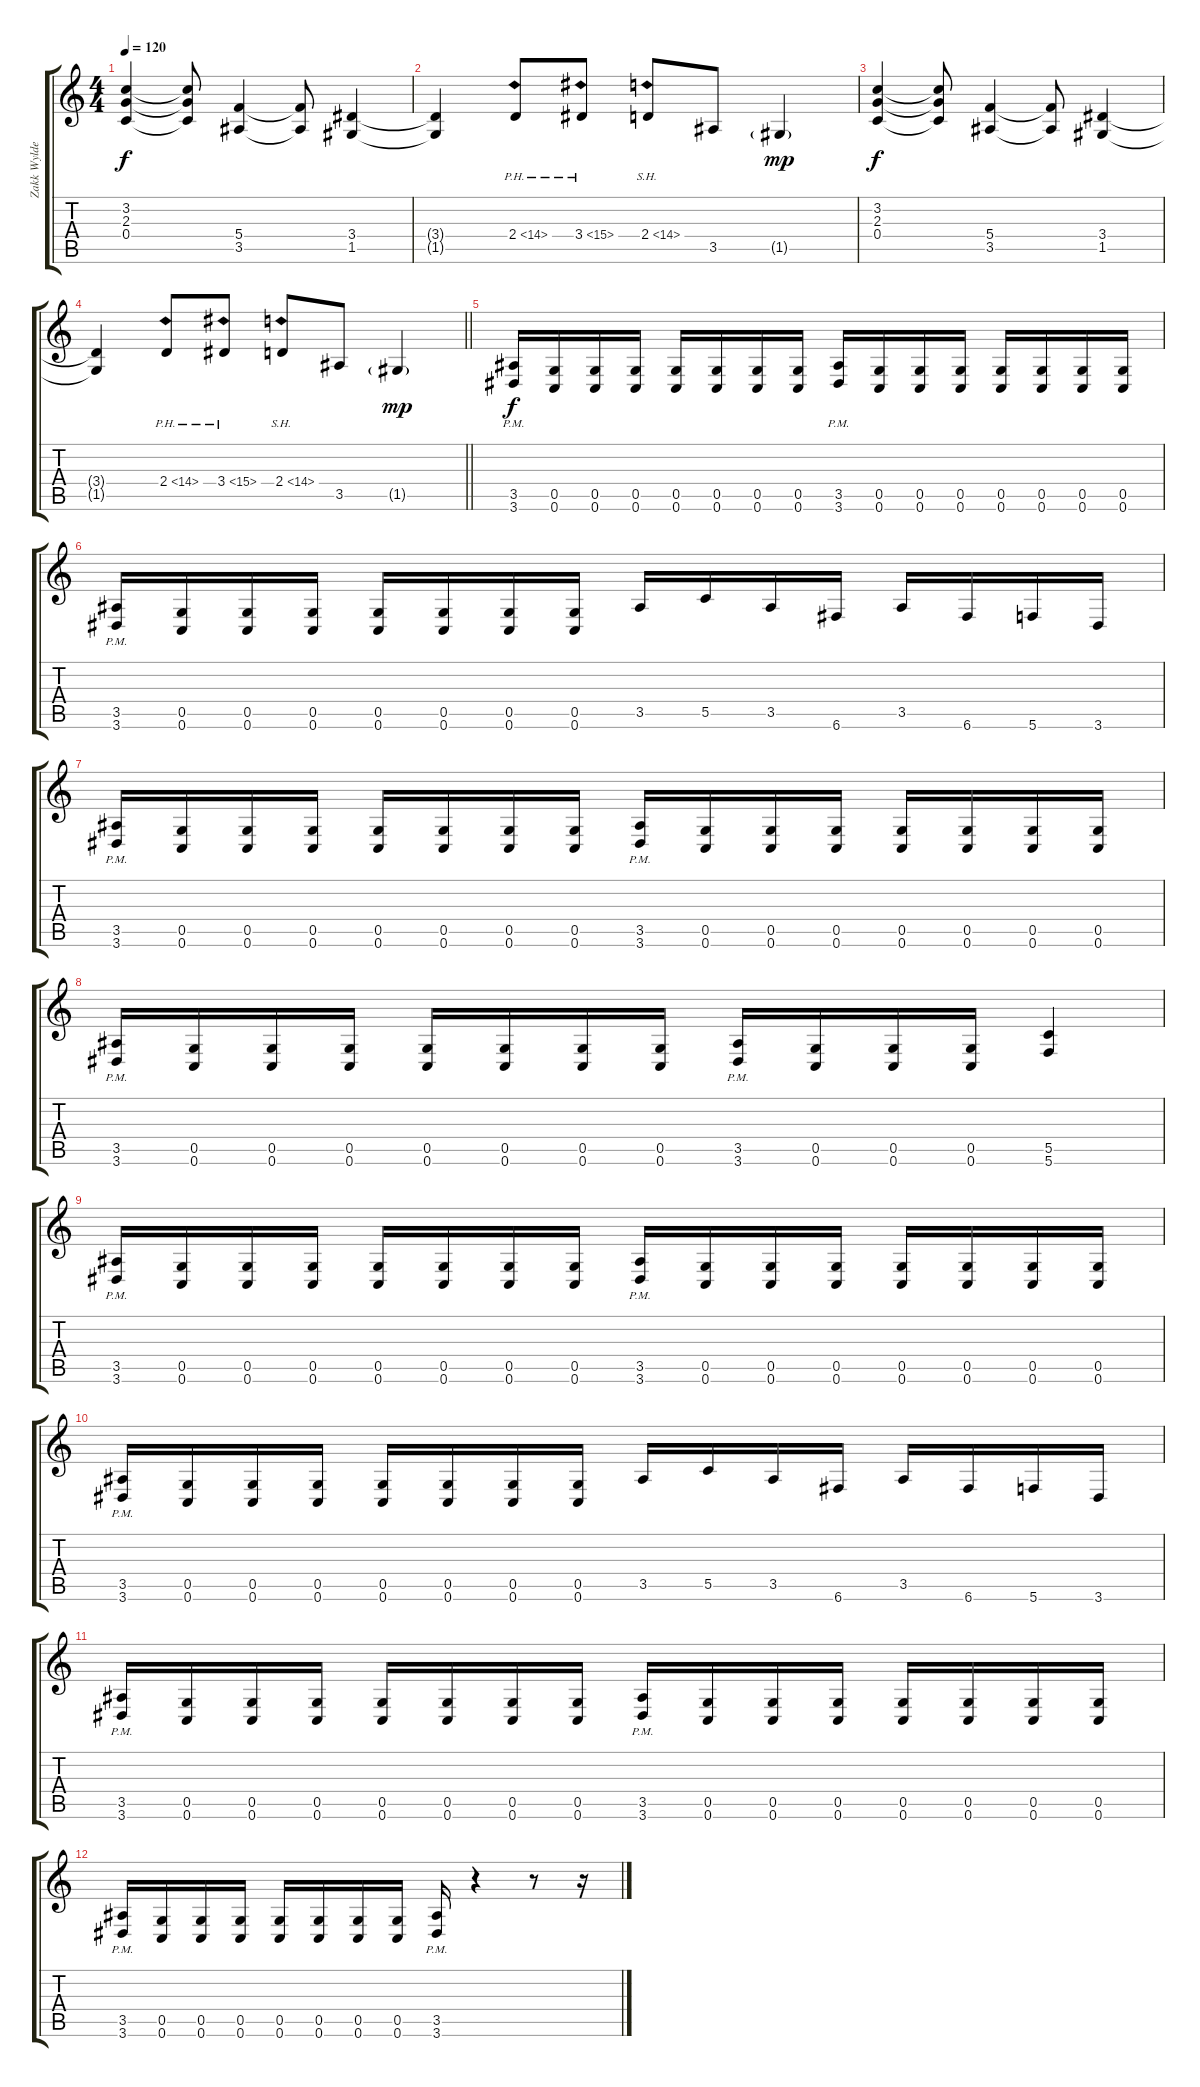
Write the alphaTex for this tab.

\track ("Zakk Wylde" "Zakk Wylde") {instrument distortionguitar}
\staff {score tabs}
\tuning (D4 A3 F3 C3 G2 C2) {hide}
\ts (4 4)
\tempo 120
\clef g2
\ks c
(3.2 2.3 0.4).4{dy f} (3.2{t} 2.3{t} 0.4{t}).8 (5.4 3.5).4 (5.4{t} 3.5{t}).8 (3.4 1.5).4 |
(3.4{t} 1.5{t}).4 2.4{ph 12}.8 3.4{ph 12}.8 2.4{sh 12}.8 3.5.8 1.5{g}.4{dy mp} |
(3.2 2.3 0.4).4{dy f} (3.2{t} 2.3{t} 0.4{t}).8 (5.4 3.5).4 (5.4{t} 3.5{t}).8 (3.4 1.5).4 |
\barLineRight lightlight
(3.4{t} 1.5{t}).4 2.4{ph 12}.8 3.4{ph 12}.8 2.4{sh 12}.8 3.5.8 1.5{g}.4{dy mp} |
(3.5{pm} 3.6{pm}).16{dy f} (0.5 0.6).16 (0.5 0.6).16 (0.5 0.6).16 (0.5 0.6).16 (0.5 0.6).16 (0.5 0.6).16 (0.5 0.6).16 (3.5{pm} 3.6{pm}).16 (0.5 0.6).16 (0.5 0.6).16 (0.5 0.6).16 (0.5 0.6).16 (0.5 0.6).16 (0.5 0.6).16 (0.5 0.6).16 |
(3.5{pm} 3.6{pm}).16 (0.5 0.6).16 (0.5 0.6).16 (0.5 0.6).16 (0.5 0.6).16 (0.5 0.6).16 (0.5 0.6).16 (0.5 0.6).16 3.5.16 5.5.16 3.5.16 6.6.16 3.5.16 6.6.16 5.6.16 3.6.16 |
(3.5{pm} 3.6{pm}).16 (0.5 0.6).16 (0.5 0.6).16 (0.5 0.6).16 (0.5 0.6).16 (0.5 0.6).16 (0.5 0.6).16 (0.5 0.6).16 (3.5{pm} 3.6{pm}).16 (0.5 0.6).16 (0.5 0.6).16 (0.5 0.6).16 (0.5 0.6).16 (0.5 0.6).16 (0.5 0.6).16 (0.5 0.6).16 |
(3.5{pm} 3.6{pm}).16 (0.5 0.6).16 (0.5 0.6).16 (0.5 0.6).16 (0.5 0.6).16 (0.5 0.6).16 (0.5 0.6).16 (0.5 0.6).16 (3.5{pm} 3.6{pm}).16 (0.5 0.6).16 (0.5 0.6).16 (0.5 0.6).16 (5.5 5.6).4 |
(3.5{pm} 3.6{pm}).16 (0.5 0.6).16 (0.5 0.6).16 (0.5 0.6).16 (0.5 0.6).16 (0.5 0.6).16 (0.5 0.6).16 (0.5 0.6).16 (3.5{pm} 3.6{pm}).16 (0.5 0.6).16 (0.5 0.6).16 (0.5 0.6).16 (0.5 0.6).16 (0.5 0.6).16 (0.5 0.6).16 (0.5 0.6).16 |
(3.5{pm} 3.6{pm}).16 (0.5 0.6).16 (0.5 0.6).16 (0.5 0.6).16 (0.5 0.6).16 (0.5 0.6).16 (0.5 0.6).16 (0.5 0.6).16 3.5.16 5.5.16 3.5.16 6.6.16 3.5.16 6.6.16 5.6.16 3.6.16 |
(3.5{pm} 3.6{pm}).16 (0.5 0.6).16 (0.5 0.6).16 (0.5 0.6).16 (0.5 0.6).16 (0.5 0.6).16 (0.5 0.6).16 (0.5 0.6).16 (3.5{pm} 3.6{pm}).16 (0.5 0.6).16 (0.5 0.6).16 (0.5 0.6).16 (0.5 0.6).16 (0.5 0.6).16 (0.5 0.6).16 (0.5 0.6).16 |
(3.5{pm} 3.6{pm}).16 (0.5 0.6).16 (0.5 0.6).16 (0.5 0.6).16 (0.5 0.6).16 (0.5 0.6).16 (0.5 0.6).16 (0.5 0.6).16 (3.5{pm} 3.6{pm}).16 r.4 r.8 r.16
